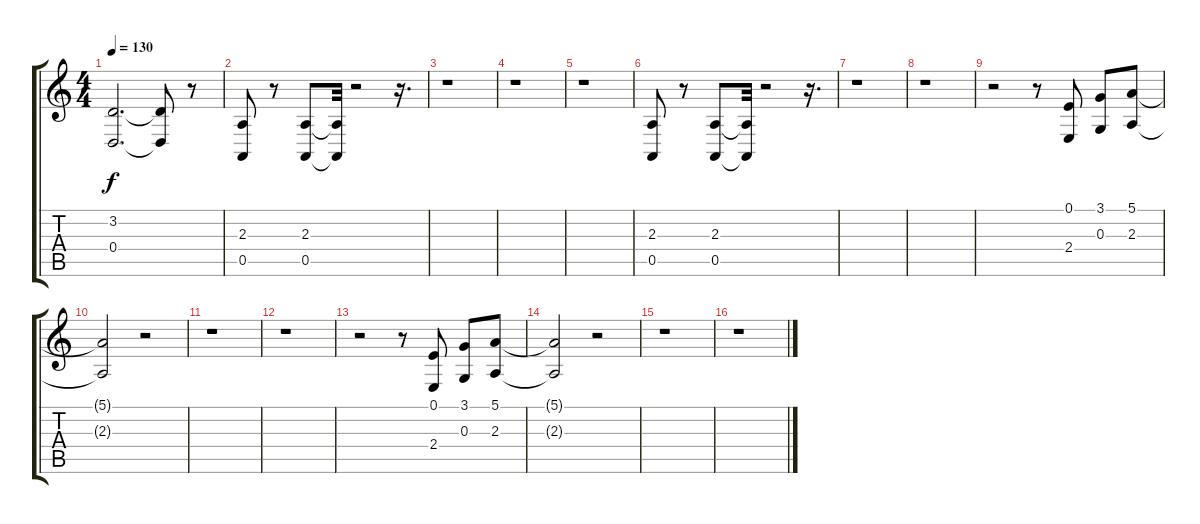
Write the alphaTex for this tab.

\track "" {instrument lead5charang}
\staff {score tabs}
\tuning (E4 B3 G3 D3 A2 E2) {hide}
\ts (4 4)
\tempo 130
\clef g2
\ks c
(3.2{t} 0.4{t}).2{d dy f} (3.2{t} 0.4{t}).8 r.8 |
(2.3 0.5).8{balance 0} r.8 (2.3 0.5).8{balance 16} (2.3{t} 0.5{t}).32 r.2 r.16{d} |
r.1 |
r.1 |
r.1 |
(2.3 0.5).8{balance 0} r.8 (2.3 0.5).8{balance 16} (2.3{t} 0.5{t}).32 r.2 r.16{d} |
r.1 |
r.1 |
r.2 r.8 (0.1 2.4).8{balance 8} (3.1 0.3).8 (5.1 2.3).8 |
(5.1{t} 2.3{t}).2 r.2 |
r.1 |
r.1 |
r.2 r.8 (0.1 2.4).8 (3.1 0.3).8 (5.1 2.3).8 |
(5.1{t} 2.3{t}).2 r.2 |
r.1 |
r.1
